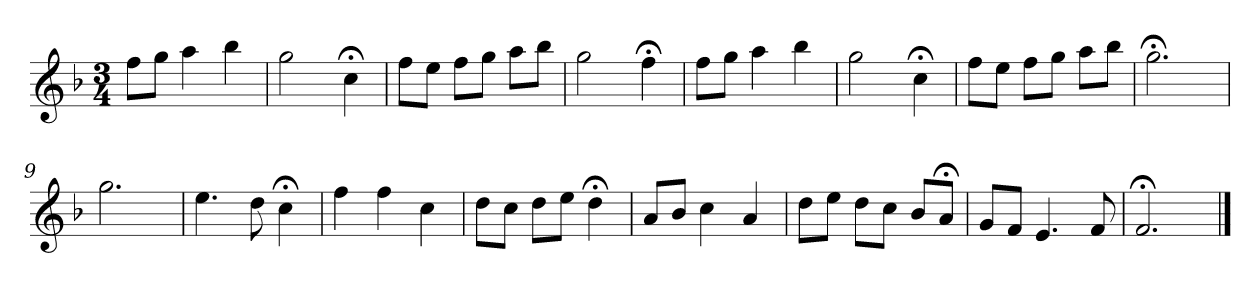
**kern
*part1
*staff1
*k[b-]
*F:
*M3/4
*MM120
=1
8ffL
8ggJ
4aa
4bb-
=2
2gg
4cc;<
=3
8ffL
8eeJ
8ffL
8ggJ
8aaL
8bb-J
=4
2gg
4ff;<
=5
8ffL
8ggJ
4aa
4bb-
=6
2gg
4cc;<
=7
8ffL
8eeJ
8ffL
8ggJ
8aaL
8bb-J
=8
2.gg;<
=9
2.gg
=10
4.ee
8dd
4cc;<
=11
4ff
4ff
4cc
=12
8ddL
8ccJ
8ddL
8eeJ
4dd;<
=13
8aL
8b-J
4cc
4a
=14
8ddL
8eeJ
8ddL
8ccJ
8b-L
8a;<J
=15
8gL
8fJ
4.e
8f
=16
2.f;<
==
*-
